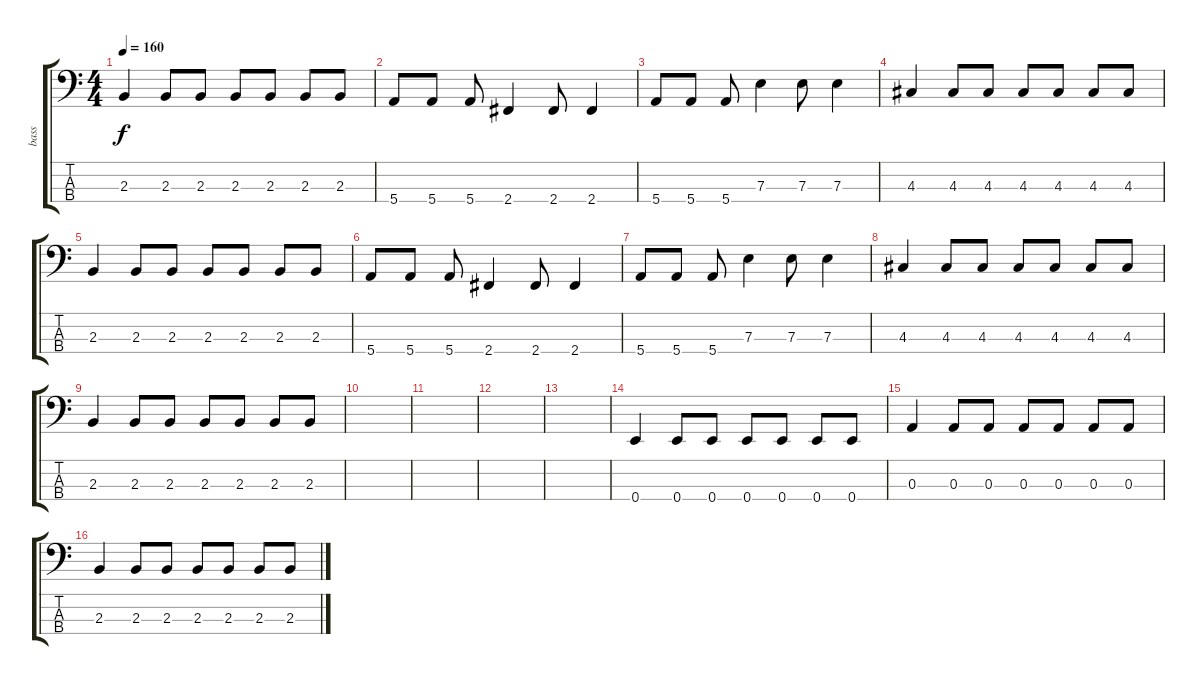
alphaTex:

\track ("bass" "bass") {instrument acousticguitarnylon}
\staff {score tabs}
\tuning (G2 D2 A1 E1) {hide}
\ts (4 4)
\tempo 160
\clef f4
\ks c
2.3.4{dy f} 2.3.8 2.3.8 2.3.8 2.3.8 2.3.8 2.3.8 |
5.4.8 5.4.8 5.4.8 2.4.4 2.4.8 2.4.4 |
5.4.8 5.4.8 5.4.8 7.3.4 7.3.8 7.3.4 |
4.3.4 4.3.8 4.3.8 4.3.8 4.3.8 4.3.8 4.3.8 |
2.3.4 2.3.8 2.3.8 2.3.8 2.3.8 2.3.8 2.3.8 |
5.4.8 5.4.8 5.4.8 2.4.4 2.4.8 2.4.4 |
5.4.8 5.4.8 5.4.8 7.3.4 7.3.8 7.3.4 |
4.3.4 4.3.8 4.3.8 4.3.8 4.3.8 4.3.8 4.3.8 |
2.3.4 2.3.8 2.3.8 2.3.8 2.3.8 2.3.8 2.3.8 |
|
|
|
|
0.4.4 0.4.8 0.4.8 0.4.8 0.4.8 0.4.8 0.4.8 |
0.3.4 0.3.8 0.3.8 0.3.8 0.3.8 0.3.8 0.3.8 |
2.3.4 2.3.8 2.3.8 2.3.8 2.3.8 2.3.8 2.3.8
